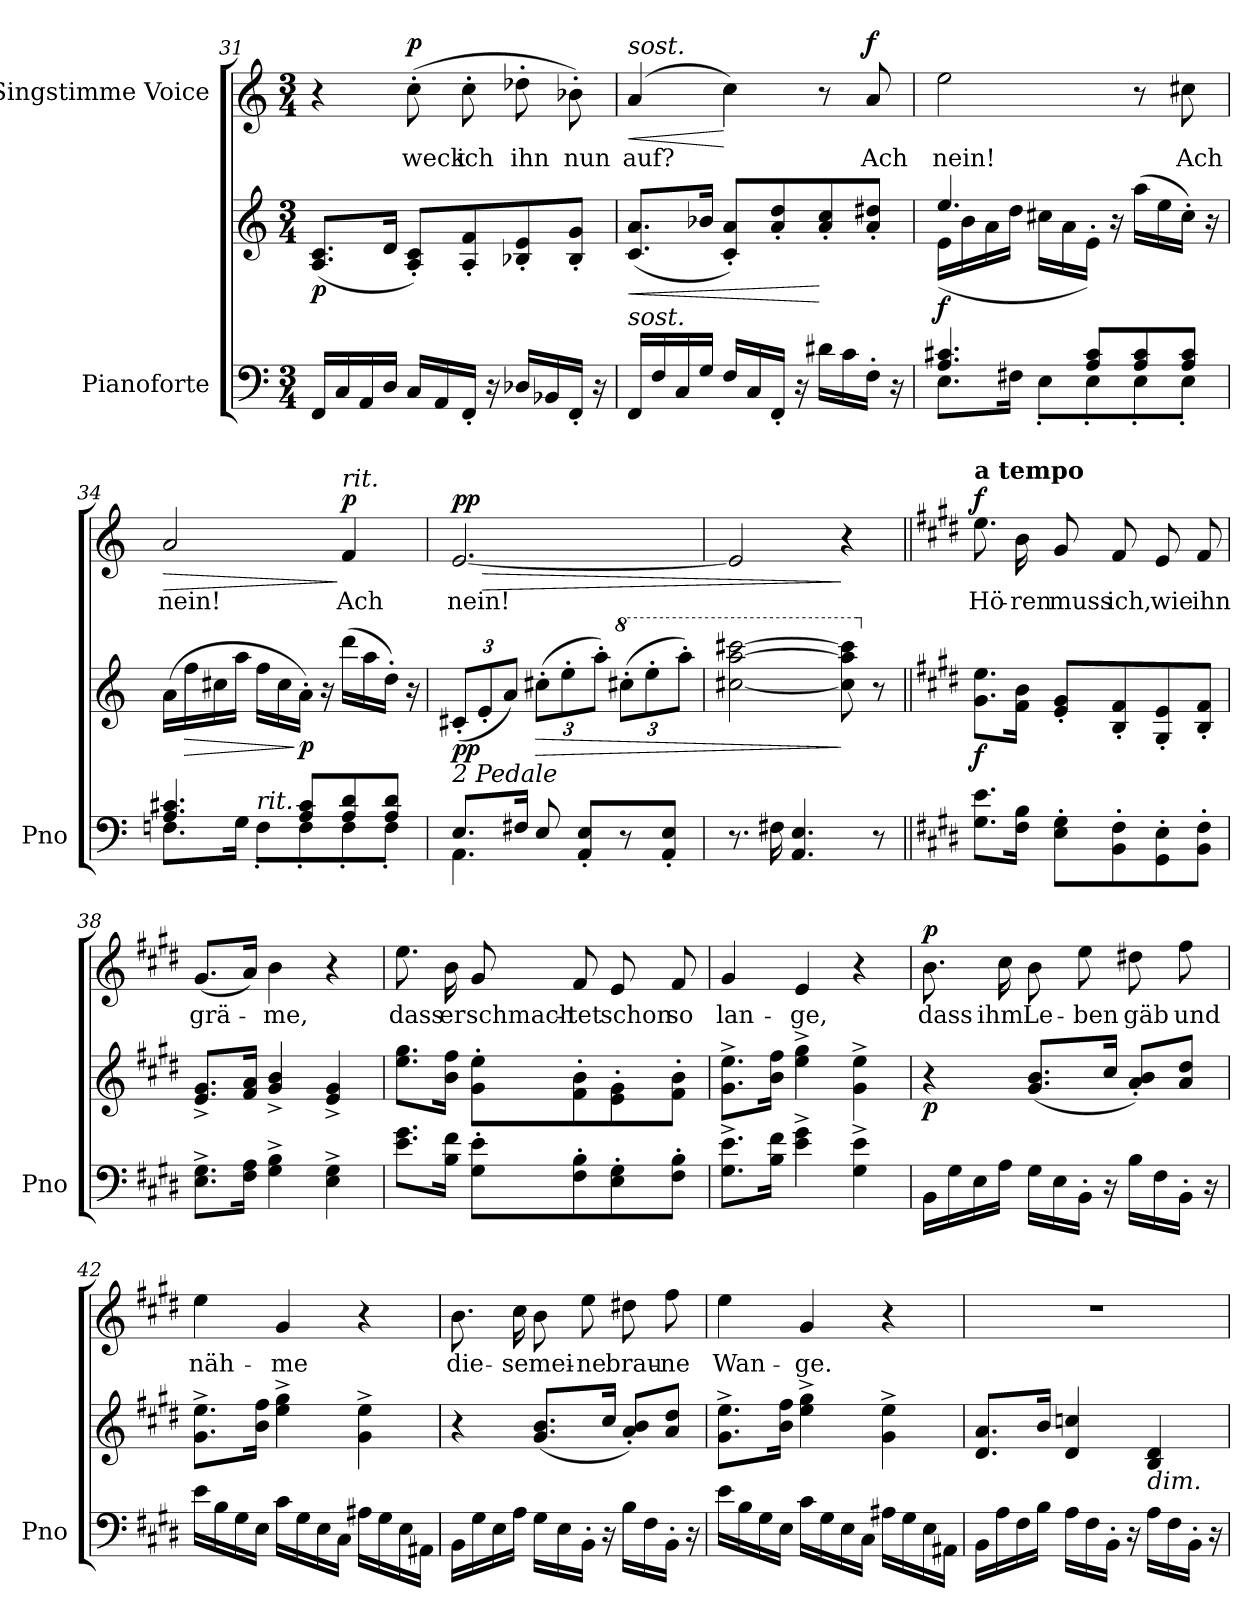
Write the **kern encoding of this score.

**kern	**kern	**dynam	**kern	**text	**dynam
*part2	*part2	*part2	*part1	*part1	*part1
*staff3	*staff2	*staff2/3	*staff1	*staff1	*staff1
*I"Pianoforte	*	*	*I"Singstimme Voice	*	*
*I'Pno	*	*	*	*	*
*clefF4	*clefG2	*	*clefG2	*	*
*k[]	*k[]	*	*k[]	*	*
*M3/4	*M3/4	*	*M3/4	*	*
=31	=31	=31	=31	=31	=31
!	!	!LO:DY:b	!	!	!
16FF/LL	(8.A/ 8.c/L	p	4r	.	.
16C/	.	.	.	.	.
16AA/	.	.	.	.	.
16D/JJ	16d/Jk	.	.	.	.
!	!	!	!	!	!LO:DY:a
16C/LL	8A/' 8c/'L)	.	(8cc'\	weck	p
16AA/	.	.	.	.	.
16FF'/JJ	8A/' 8f/'	.	8cc'\	ich	.
16r	.	.	.	.	.
16D-X/LL	8B-X/' 8e/'	.	8dd-X'\	ihn	.
16BB-X/	.	.	.	.	.
16FF'/JJ	8B-/' 8g/'J	.	8b-X'\)	nun	.
16r	.	.	.	.	.
=32	=32	=32	=32	=32	=32
!	!	!	!LO:TX:i:t=sost.	!	!
!LO:TX:i:t=sost.	!	!	!	!	!
!	!	!LO:HP:b	!	!	!LO:HP:b
16FF/LL	(8.c/ 8.a/L	<	(4a/	auf?	<
16F/	.	.	.	.	.
16C/	.	.	.	.	.
16G/JJ	16b-X/Jk	.	.	.	.
16F/LL	8c/' 8a/'L)	.	4cc\)	.	[
16C/	.	.	.	.	.
16FF'/JJ	8a/' 8dd/'	.	.	.	.
16r	.	.	.	.	.
16d#X\LL	8a/' 8cc/'	[	8r	.	.
16c\	.	.	.	.	.
!	!	!	!	!	!LO:DY:a
16F'\JJ	8a/' 8dd#X/'J	.	8a/	Ach	f
16r	.	.	.	.	.
=33	=33	=33	=33	=33	=33
*^	*^	*	*	*	*
!	!	!	!	!LO:DY:b	!	!	!
4.A/ 4.c#X/	8.E\L	4.ee/	(>16e\LL	f	2ee\	nein!	.
.	.	.	16b\	.	.	.	.
.	.	.	16a\	.	.	.	.
.	16F#X\Jk	.	16dd\JJ	.	.	.	.
.	8E'\L	.	16cc#X\LL	.	.	.	.
.	.	.	16a\	.	.	.	.
8A/ 8c#/L	8E'\	16ryy	16e'>\JJ)	.	.	.	.
.	.	16r	16ryy	.	.	.	.
8A/ 8c#/	8E'\	(>16aa\LL	8.ryy	.	8r	.	.
.	.	16ee\	.	.	.	.	.
8A/ 8c#/J	8E'\J	16cc#'>\JJ)	.	.	8cc#X\	Ach	.
.	.	16r	16ryy	.	.	.	.
=34	=34	=34	=34	=34	=34	=34	=34
!	!	!	!	!	!	!	!LO:HP:b
*	*	*v	*v	*	*	*	*
4.A/ 4.c#X/	8.Fn\L	(16a\LL	.	2a/	nein!	>
!	!	!	!LO:HP:b	!	!	!
.	.	16ff\	>	.	.	.
.	.	16cc#X\	.	.	.	.
.	16G\Jk	16aa\JJ	.	.	.	.
!	!LO:TX:i:t=rit.	!	!	!	!	!
.	8F'\L	16ff\LL	.	.	.	.
.	.	16cc#\	.	.	.	.
!	!	!	!LO:DY:n=1:b	!	!	!
8A/ 8c#/L	8F'\	16a'\JJ)	] p	.	.	.
.	.	16r	.	.	.	.
!	!	!	!	!LO:TX:i:t=rit.	!	!
!	!	!	!	!	!	!LO:DY:n=1:a
8A/ 8d/	8F'\	(16ddd\LL	.	4f/	Ach	] p
.	.	16aa\	.	.	.	.
8A/ 8d/J	8F'\J	16dd'\JJ)	.	.	.	.
.	.	16r	.	.	.	.
=35	=35	=35	=35	=35	=35	=35
*	*	*Xbrackettup	*	*	*	*
!LO:TX:i:t=2 Pedale	!	!	!	!	!	!
!	!	!	!LO:DY:b	!	!	!LO:HP:b
!	!	!	!	!	!	!LO:DY:n=1:a
8.E/L	4.AA\	(12c#X'/L	pp	[2.e/	nein!	> pp
.	.	12e'/	.	.	.	.
.	.	12a/J)	.	.	.	.
16F#X/Jk	.	.	.	.	.	.
!	!	!	!LO:HP:b	!	!	!
8E/	.	(12cc#X'\L	>	.	.	.
.	.	12ee'\	.	.	.	.
8AA/'< 8E/'<L	8ryy	.	.	.	.	.
.	.	12aa'\J)	.	.	.	.
*	*	*8va	*	*	*	*
8r	8ryy	(12ccc#X'\L	.	.	.	.
.	.	12eee'\	.	.	.	.
8AA/'< 8E/'<J	8ryy	.	.	.	.	.
.	.	12aaa'\J)	.	.	.	.
*v	*v	*	*	*	*	*
=36	=36	=36	=36	=36	=36
8.r	[2ccc#X\ [2aaa\ [2cccc#X\	.	2e/]	.	.
16F#X\	.	.	.	.	.
4.AA/ 4.E/	.	.	.	.	.
.	8ccc#\] 8aaa\] 8cccc#\]	]	4r	.	]
*	*X8va	*	*	*	*
8r	8r	.	.	.	.
=37||	=37||	=37||	=37||	=37||	=37||
*k[f#c#g#d#]	*k[f#c#g#d#]	*	*k[f#c#g#d#]	*	*
!	!	!	!LO:TX:a:B:t=a tempo	!	!
!	!	!LO:DY:b	!	!	!LO:DY:a
8.G#\ 8.e\L	8.g#\ 8.ee\L	f	8.ee\	Hö-	f
16F#\ 16B\Jk	16f#\ 16b\Jk	.	16b\	-ren	.
8E\' 8G#\'L	8e/' 8g#/'L	.	8g#/	muss	.
8BB\' 8F#\'	8B/' 8f#/'	.	8f#/	ich,	.
8GG#\' 8E\'	8G#/' 8e/'	.	8e/	wie	.
8BB\' 8F#\'J	8B/' 8f#/'J	.	8f#/	ihn	.
=38	=38	=38	=38	=38	=38
8.E\^ 8.G#\^L	8.e/^ 8.g#/^L	.	(8.g#/L	grä-	.
16F#\ 16A\Jk	16f#/ 16a/Jk	.	16a/Jk)	.	.
4G#\^ 4B\^	4g#/^ 4b/^	.	4b\	-me,	.
4E\^ 4G#\^	4e/^ 4g#/^	.	4r	.	.
=39	=39	=39	=39	=39	=39
8.e\ 8.g#\L	8.ee\ 8.gg#\L	.	8.ee\	dass	.
16B\ 16f#\Jk	16b\ 16ff#\Jk	.	16b\	er	.
8G#\' 8e\'L	8g#\' 8ee\'L	.	8g#/	schmach-	.
8F#\' 8B\'	8f#\' 8b\'	.	8f#/	-tet	.
8E\' 8G#\'	8e\' 8g#\'	.	8e/	schon	.
8F#\' 8B\'J	8f#\' 8b\'J	.	8f#/	so	.
=40	=40	=40	=40	=40	=40
8.G#\^ 8.e\^L	8.g#\^ 8.ee\^L	.	4g#/	lan-	.
16B\ 16f#\Jk	16b\ 16ff#\Jk	.	.	.	.
4e\^ 4g#\^	4ee\^ 4gg#\^	.	4e/	-ge,	.
4G#\^ 4e\^	4g#\^ 4ee\^	.	4r	.	.
=41	=41	=41	=41	=41	=41
!	!	!LO:DY:b	!	!	!LO:DY:a
16BB\LL	4r	p	8.b\	dass	p
16G#\	.	.	.	.	.
16E\	.	.	.	.	.
16A\JJ	.	.	16cc#\	ihm	.
16G#\LL	(<8.g#/ 8.b/L	.	8b\	Le-	.
16E\	.	.	.	.	.
16BB'\JJ	.	.	8ee\	-ben	.
16r	16cc#/Jk	.	.	.	.
16B\LL	8a/' 8b/'L)	.	8dd#X\	gäb	.
16F#\	.	.	.	.	.
16BB'\JJ	8a/ 8dd#/J	.	8ff#\	und	.
16r	.	.	.	.	.
=42	=42	=42	=42	=42	=42
16e\LL	8.g#\^ 8.ee\^L	.	4ee\	näh-	.
16B\	.	.	.	.	.
16G#\	.	.	.	.	.
16E\JJ	16b\ 16ff#\Jk	.	.	.	.
16c#\LL	4ee\^ 4gg#\^	.	4g#/	-me	.
16G#\	.	.	.	.	.
16E\	.	.	.	.	.
16C#\JJ	.	.	.	.	.
16A#X\LL	4g#\^ 4ee\^	.	4r	.	.
16G#\	.	.	.	.	.
16E\	.	.	.	.	.
16AA#X\JJ	.	.	.	.	.
=43	=43	=43	=43	=43	=43
16BB\LL	4r	.	8.b\	die-	.
16G#\	.	.	.	.	.
16E\	.	.	.	.	.
16A\JJ	.	.	16cc#\	-se	.
16G#\LL	(<8.g#/ 8.b/L	.	8b\	mei-	.
16E\	.	.	.	.	.
16BB'\JJ	.	.	8ee\	-ne	.
16r	16cc#/Jk	.	.	.	.
16B\LL	8a/' 8b/'L)	.	8dd#X\	brau-	.
16F#\	.	.	.	.	.
16BB'\JJ	8a/ 8dd#/J	.	8ff#\	-ne	.
16r	.	.	.	.	.
=44	=44	=44	=44	=44	=44
16e\LL	8.g#\^ 8.ee\^L	.	4ee\	Wan-	.
16B\	.	.	.	.	.
16G#\	.	.	.	.	.
16E\JJ	16b\ 16ff#\Jk	.	.	.	.
16c#\LL	4ee\^ 4gg#\^	.	4g#/	-ge.	.
16G#\	.	.	.	.	.
16E\	.	.	.	.	.
16C#\JJ	.	.	.	.	.
16A#X\LL	4g#\^ 4ee\^	.	4r	.	.
16G#\	.	.	.	.	.
16E\	.	.	.	.	.
16AA#X\JJ	.	.	.	.	.
=45	=45	=45	=45	=45	=45
16BB\LL	8.d#/ 8.a/L	.	2.r	.	.
16A\	.	.	.	.	.
16F#\	.	.	.	.	.
16B\JJ	16b/Jk	.	.	.	.
16A\LL	4d#/ 4ccn/	.	.	.	.
16F#\	.	.	.	.	.
16BB'\JJ	.	.	.	.	.
16r	.	.	.	.	.
!	!LO:TX:b:i:t=dim.	!	!	!	!
16A\LL	4B/ 4d#/	.	.	.	.
16F#\	.	.	.	.	.
16BB'\JJ	.	.	.	.	.
16r	.	.	.	.	.
=	=	=	=	=	=
*-	*-	*-	*-	*-	*-
